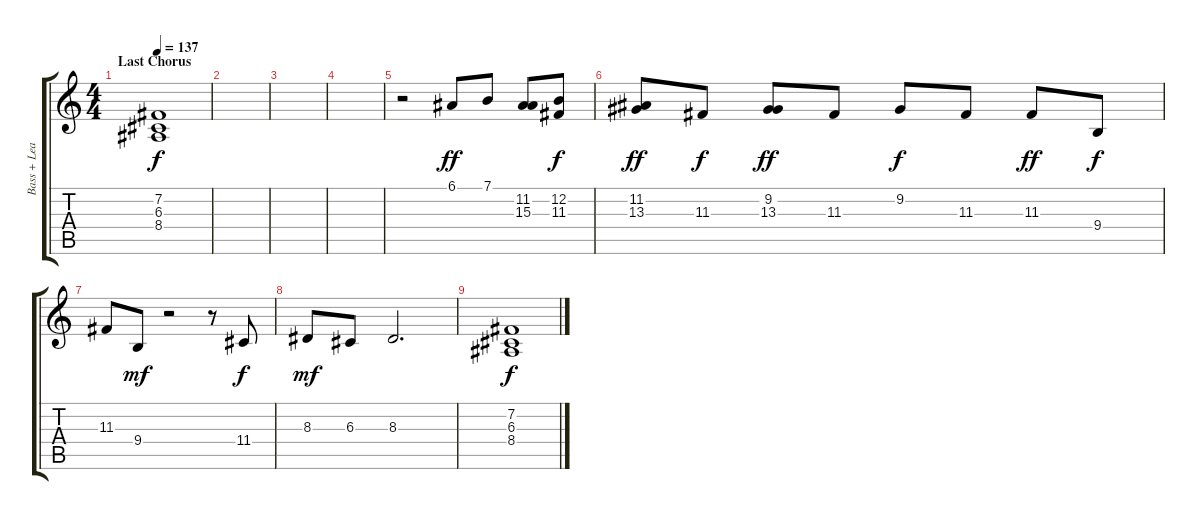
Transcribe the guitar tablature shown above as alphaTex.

\track ("Bass + Lead" "Bass + Lea") {instrument lead8bassandlead}
\staff {score tabs}
\tuning (E4 B3 G3 D3 A2 E2) {hide}
\ts (4 4)
\section ("" "Last Chorus")
\tempo 137
\clef g2
\ks c
(7.2 6.3 8.4).1{dy f} |
|
|
|
r.2 6.1.8{dy ff} 7.1.8 (11.2 15.3).8 (12.2 11.3).8{dy f} |
(11.2 13.3).8{dy ff} 11.3.8{dy f} (9.2 13.3).8{dy ff} 11.3.8 9.2.8{dy f} 11.3.8 11.3.8{dy ff} 9.4.8{dy f} |
11.3.8 9.4.8{dy mf} r.2 r.8 11.4.8{dy f} |
8.3.8{dy mf} 6.3.8 8.3.2{d} |
(7.2 6.3 8.4).1{dy f}
